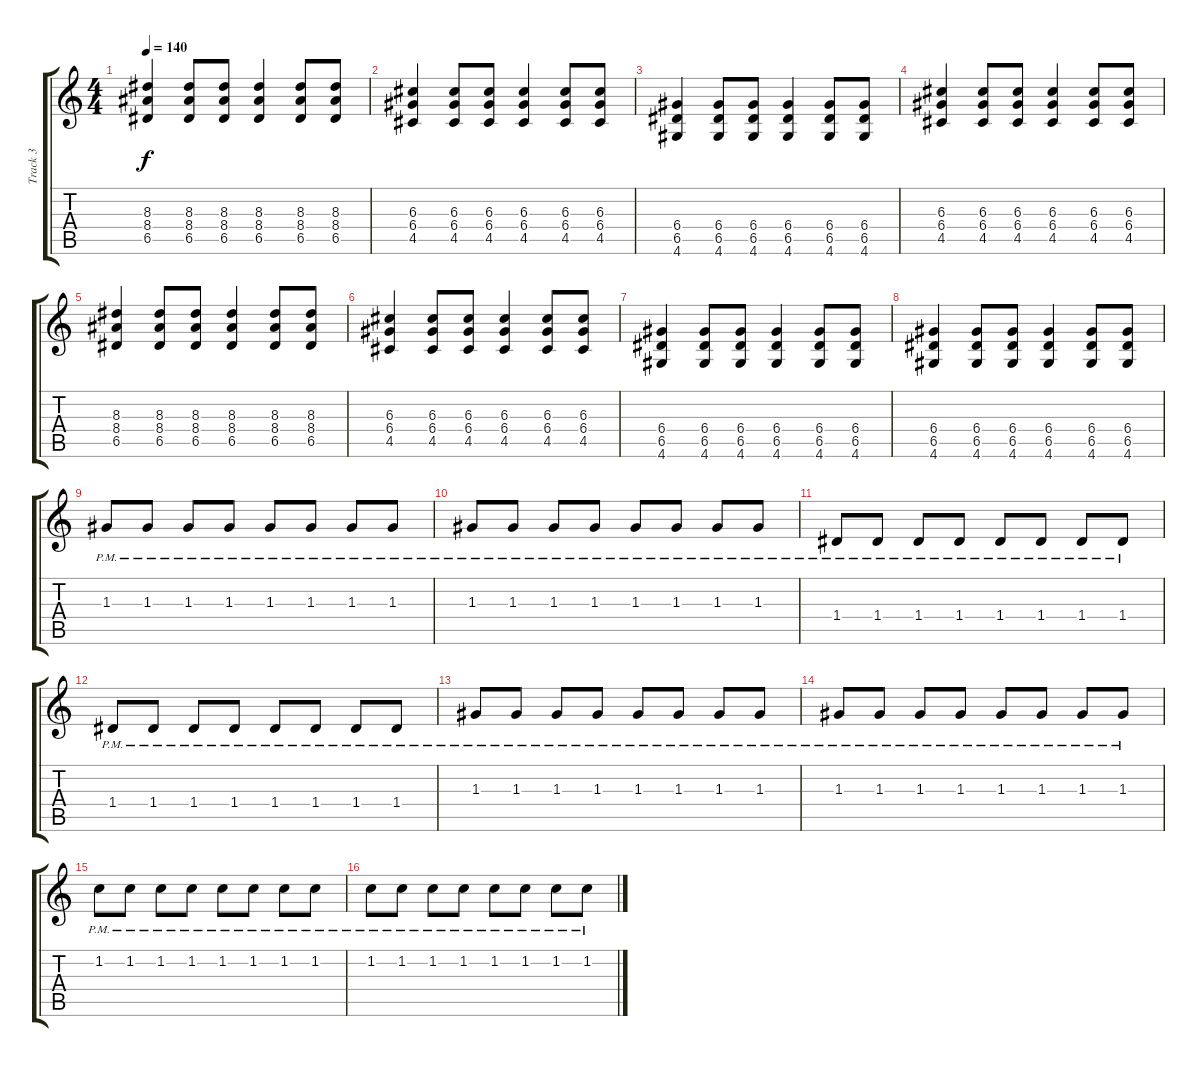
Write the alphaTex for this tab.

\track ("Track 3" "Track 3") {instrument distortionguitar}
\staff {score tabs}
\tuning (E4 B3 G3 D3 A2 E2) {hide}
\ts (4 4)
\tempo 140
\clef g2
\ks c
(8.3 8.4 6.5).4{dy f} (8.3 8.4 6.5).8 (8.3 8.4 6.5).8 (8.3 8.4 6.5).4 (8.3 8.4 6.5).8 (8.3 8.4 6.5).8 |
(6.3 6.4 4.5).4 (6.3 6.4 4.5).8 (6.3 6.4 4.5).8 (6.3 6.4 4.5).4 (6.3 6.4 4.5).8 (6.3 6.4 4.5).8 |
(6.4 6.5 4.6).4 (6.4 6.5 4.6).8 (6.4 6.5 4.6).8 (6.4 6.5 4.6).4 (6.4 6.5 4.6).8 (6.4 6.5 4.6).8 |
(6.3 6.4 4.5).4 (6.3 6.4 4.5).8 (6.3 6.4 4.5).8 (6.3 6.4 4.5).4 (6.3 6.4 4.5).8 (6.3 6.4 4.5).8 |
(8.3 8.4 6.5).4 (8.3 8.4 6.5).8 (8.3 8.4 6.5).8 (8.3 8.4 6.5).4 (8.3 8.4 6.5).8 (8.3 8.4 6.5).8 |
(6.3 6.4 4.5).4 (6.3 6.4 4.5).8 (6.3 6.4 4.5).8 (6.3 6.4 4.5).4 (6.3 6.4 4.5).8 (6.3 6.4 4.5).8 |
(6.4 6.5 4.6).4 (6.4 6.5 4.6).8 (6.4 6.5 4.6).8 (6.4 6.5 4.6).4 (6.4 6.5 4.6).8 (6.4 6.5 4.6).8 |
(6.4 6.5 4.6).4 (6.4 6.5 4.6).8 (6.4 6.5 4.6).8 (6.4 6.5 4.6).4 (6.4 6.5 4.6).8 (6.4 6.5 4.6).8 |
1.3{pm}.8 1.3{pm}.8 1.3{pm}.8 1.3{pm}.8 1.3{pm}.8 1.3{pm}.8 1.3{pm}.8 1.3{pm}.8 |
1.3{pm}.8 1.3{pm}.8 1.3{pm}.8 1.3{pm}.8 1.3{pm}.8 1.3{pm}.8 1.3{pm}.8 1.3{pm}.8 |
1.4{pm}.8 1.4{pm}.8 1.4{pm}.8 1.4{pm}.8 1.4{pm}.8 1.4{pm}.8 1.4{pm}.8 1.4{pm}.8 |
1.4{pm}.8 1.4{pm}.8 1.4{pm}.8 1.4{pm}.8 1.4{pm}.8 1.4{pm}.8 1.4{pm}.8 1.4{pm}.8 |
1.3{pm}.8 1.3{pm}.8 1.3{pm}.8 1.3{pm}.8 1.3{pm}.8 1.3{pm}.8 1.3{pm}.8 1.3{pm}.8 |
1.3{pm}.8 1.3{pm}.8 1.3{pm}.8 1.3{pm}.8 1.3{pm}.8 1.3{pm}.8 1.3{pm}.8 1.3{pm}.8 |
1.2{pm}.8 1.2{pm}.8 1.2{pm}.8 1.2{pm}.8 1.2{pm}.8 1.2{pm}.8 1.2{pm}.8 1.2{pm}.8 |
1.2{pm}.8 1.2{pm}.8 1.2{pm}.8 1.2{pm}.8 1.2{pm}.8 1.2{pm}.8 1.2{pm}.8 1.2{pm}.8
